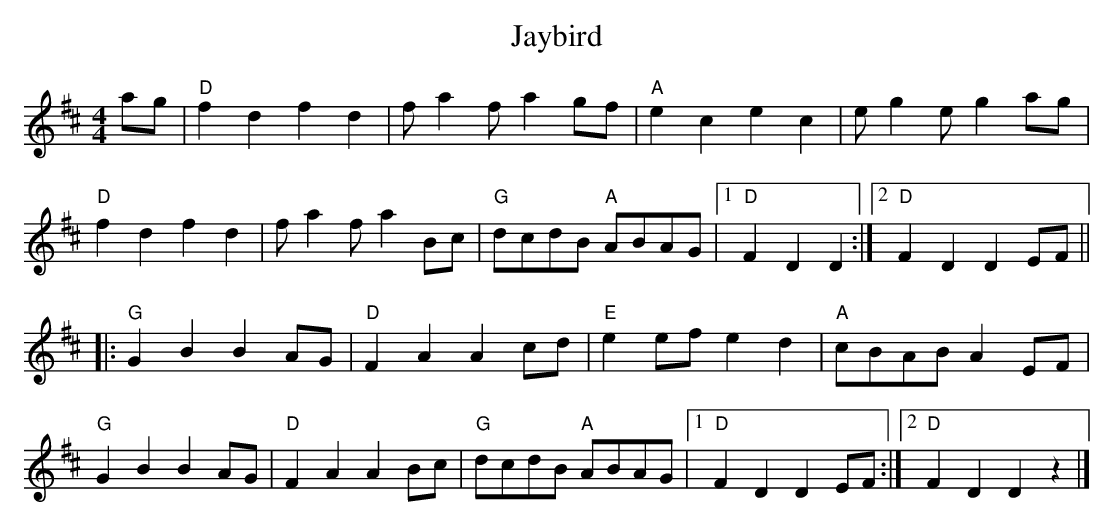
X:1
T: Jaybird
M: 4/4
L: 1/8
K: D
ag | "D"f2d2 f2d2 | fa2f a2gf | "A"e2c2    e2c2 |    eg2e g2ag|
 "D"f2d2 f2d2 | fa2f a2Bc | "G"dcdB "A"ABAG |1"D"F2D2 D2  :|2"D"F2D2D2EF||
|:"G"G2B2B2 AG | "D"F2A2A2cd   | "E"e2ef     e2d2 | "A"cBAB A2 EF  |
 "G"G2B2B2 AG | "D"F2A2A2Bc   | "G"dcdB "A"ABAG |1"D"F2D2 D2EF  :|2"D"F2D2D2z2|]
